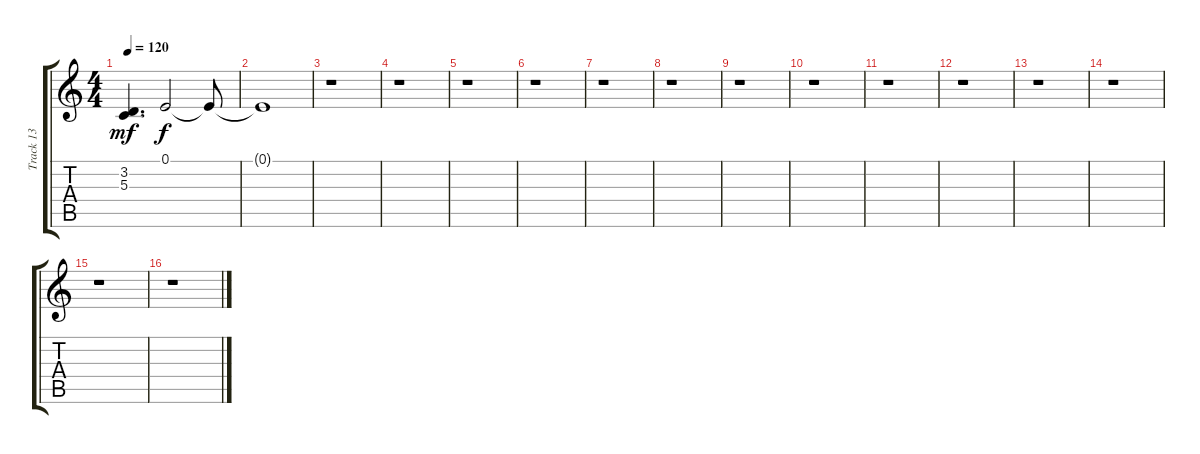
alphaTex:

\track ("Track 13" "Track 13") {instrument pad8sweep}
\staff {score tabs}
\tuning (E4 B3 G3 D3 A2 E2) {hide}
\ts (4 4)
\tempo 120
\clef g2
\ks c
(3.2 5.3).4{d dy mf} 0.1.2{dy f} 0.1{t}.8 |
0.1{t}.1 |
r.1 |
r.1 |
r.1 |
r.1 |
r.1 |
r.1 |
r.1 |
r.1 |
r.1 |
r.1 |
r.1 |
r.1 |
r.1 |
r.1
